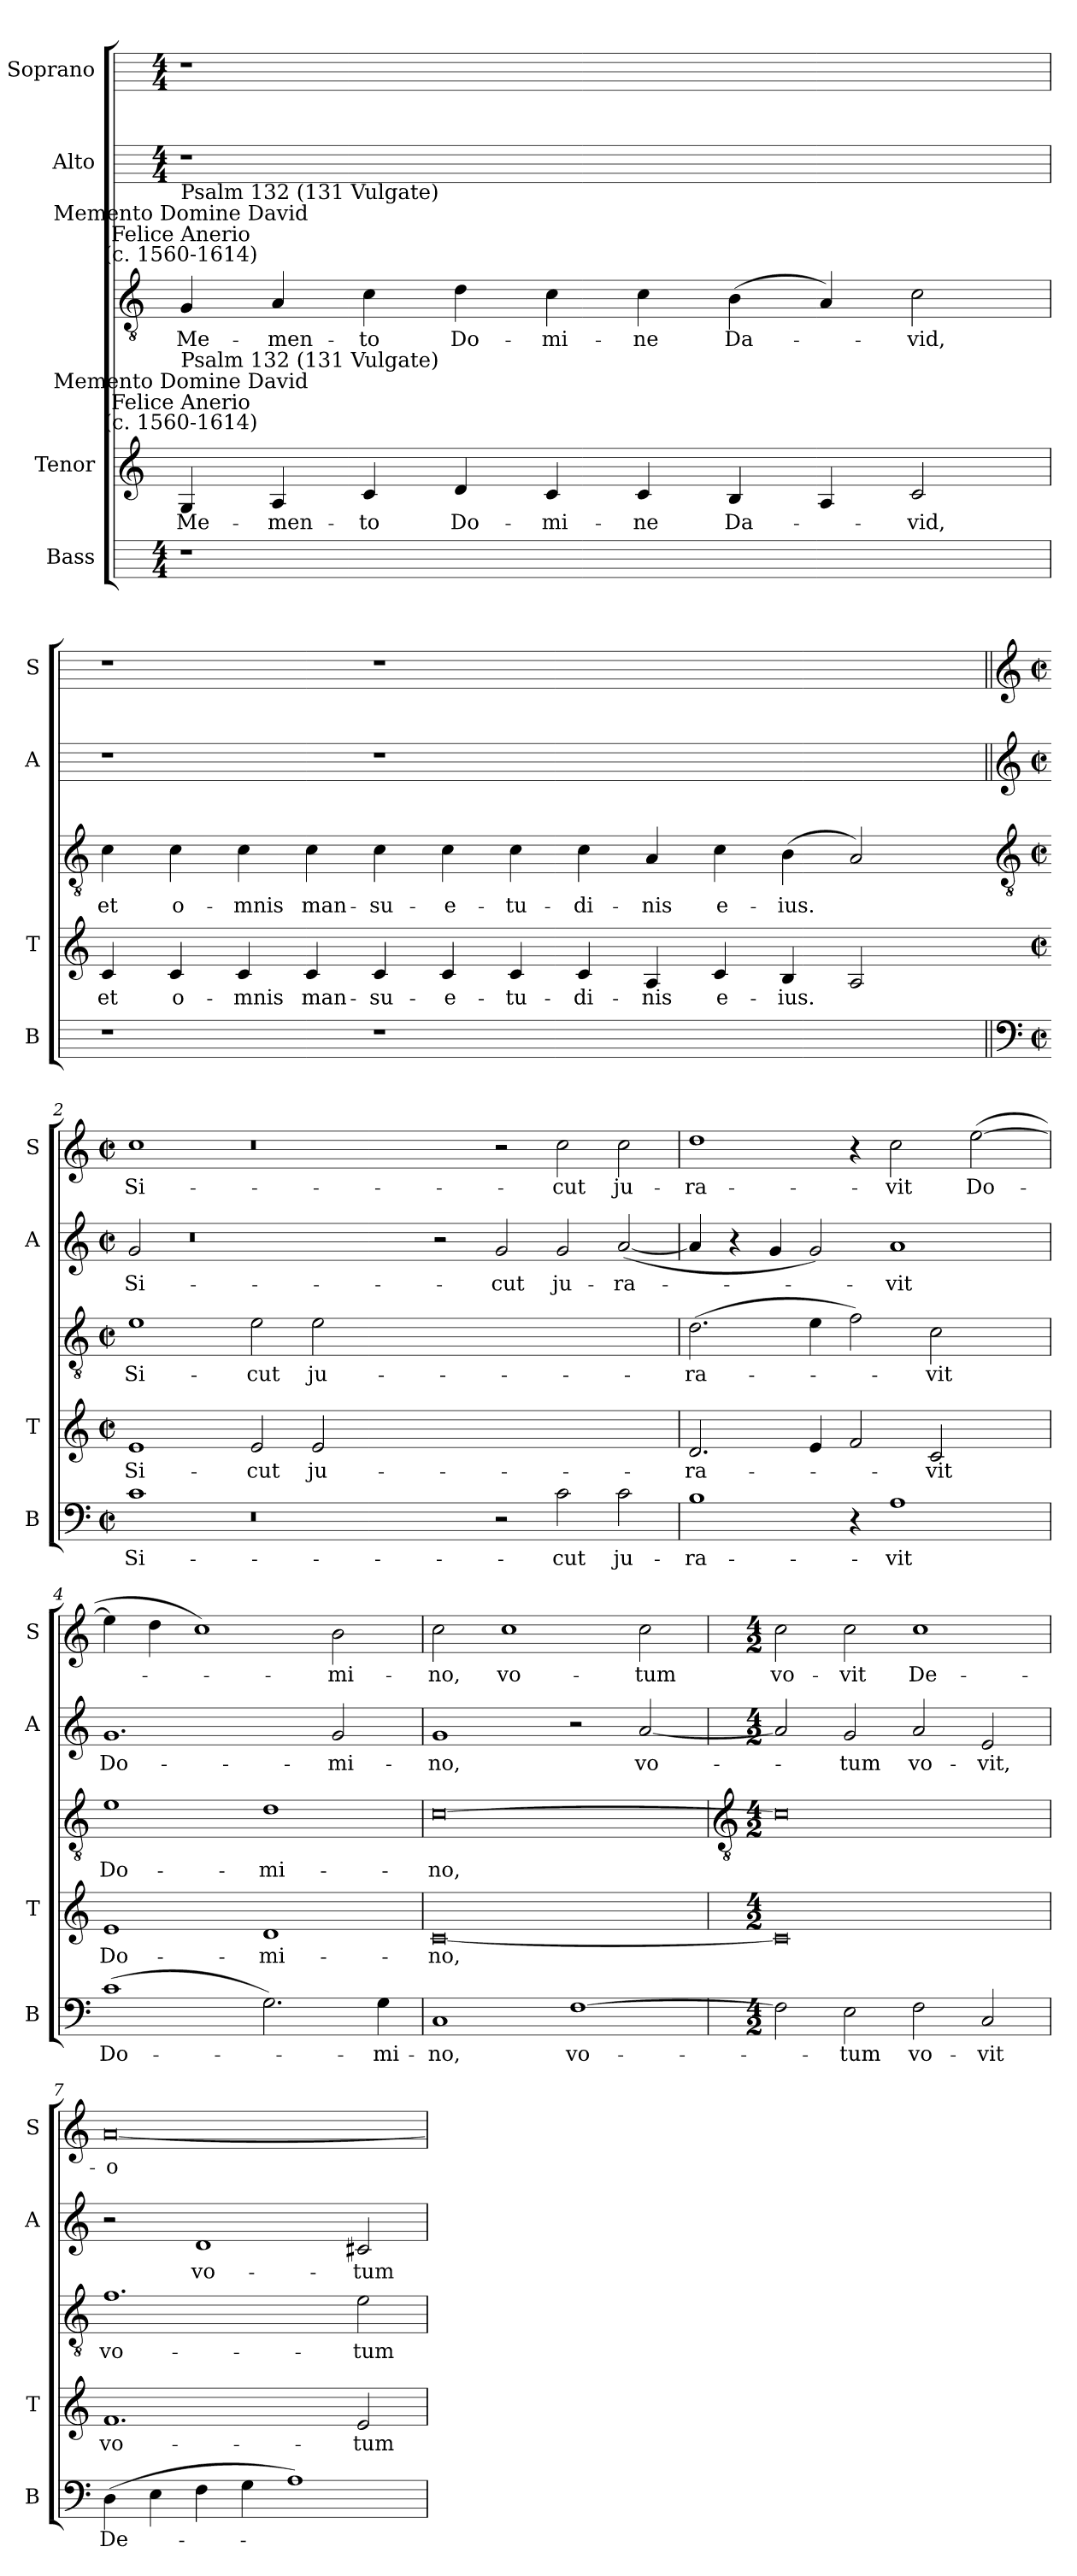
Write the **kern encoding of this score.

**kern	**text	**kern	**text	**kern	**text	**kern	**text	**kern	**text
*part4	*part4	*part3	*part3	*part3	*part3	*part2	*part2	*part1	*part1
*staff5	*staff5	*staff4	*staff4	*staff3	*staff3	*staff2	*staff2	*staff1	*staff1
*I"Bass	*	*I"Tenor	*	*	*	*I"Alto	*	*I"Soprano	*
*I'B	*	*I'T	*	*	*	*I'A	*	*I'S	*
*	*	*	*	*clefGv2	*	*	*	*	*
*	*	*k[]	*	*k[]	*	*	*	*	*
*	*	*C:	*	*C:	*	*	*	*	*
*M4/4	*	*	*	*	*	*M4/4	*	*M4/4	*
=	=	=	=	=	=	=	=	=	=
!	!	!	!	!LO:TX:a:cj:t=Felice Anerio\n(c. 1560-1614)	!	!	!	!	!
!	!	!	!	!LO:TX:a:cj:t=Memento Domine David	!	!	!	!	!
!	!	!	!	!LO:TX:a:t=Psalm 132 (131 Vulgate)	!	!	!	!	!
!	!	!LO:TX:a:cj:t=Felice Anerio\n(c. 1560-1614)	!	!	!	!	!	!	!
!	!	!LO:TX:a:cj:t=Memento Domine David	!	!	!	!	!	!	!
!	!	!LO:TX:a:t=Psalm 132 (131 Vulgate)	!	!	!	!	!	!	!
!	!	!	!LO:LY:b	!	!LO:LY:b	!	!	!	!
1r	.	4G	Me-	4G	Me-	1r	.	1r	.
!	!	!	!LO:LY:b	!	!LO:LY:b	!	!	!	!
.	.	4A	-men-	4A	-men-	.	.	.	.
!	!	!	!LO:LY:b	!	!LO:LY:b	!	!	!	!
.	.	4c	-to	4c	-to	.	.	.	.
!	!	!	!LO:LY:b	!	!LO:LY:b	!	!	!	!
.	.	4d	Do-	4d	Do-	.	.	.	.
!	!	!	!LO:LY:b	!	!LO:LY:b	!	!	!	!
1.ryy	.	4c	-mi-	4c	-mi-	1.ryy	.	1.ryy	.
!	!	!	!LO:LY:b	!	!LO:LY:b	!	!	!	!
.	.	4c	-ne	4c	-ne	.	.	.	.
!	!	!	!LO:LY:b	!	!LO:LY:b	!	!	!	!
.	.	4B	Da-	(<4B	Da-	.	.	.	.
.	.	4A	.	4A)	.	.	.	.	.
!	!	!	!LO:LY:b	!	!LO:LY:b	!	!	!	!
.	.	2c	vid,	2c	vid,	.	.	.	.
=1	=1	=1	=1	=1	=1	=1	=1	=1	=1
!	!	!	!LO:LY:b	!	!LO:LY:b	!	!	!	!
1r	.	4c	et	4c	et	1r	.	1r	.
!	!	!	!LO:LY:b	!	!LO:LY:b	!	!	!	!
.	.	4c	o-	4c	o-	.	.	.	.
!	!	!	!LO:LY:b	!	!LO:LY:b	!	!	!	!
.	.	4c	-mnis	4c	-mnis	.	.	.	.
!	!	!	!LO:LY:b	!	!LO:LY:b	!	!	!	!
.	.	4c	man-	4c	man-	.	.	.	.
!	!	!	!LO:LY:b	!	!LO:LY:b	!	!	!	!
1r	.	4c	-su-	4c	-su-	1r	.	1r	.
!	!	!	!LO:LY:b	!	!LO:LY:b	!	!	!	!
.	.	4c	-e-	4c	-e-	.	.	.	.
!	!	!	!LO:LY:b	!	!LO:LY:b	!	!	!	!
.	.	4c	-tu-	4c	-tu-	.	.	.	.
!	!	!	!LO:LY:b	!	!LO:LY:b	!	!	!	!
.	.	4c	-di-	4c	-di-	.	.	.	.
!	!	!	!LO:LY:b	!	!LO:LY:b	!	!	!	!
1ryy	.	4A	-nis	4A	-nis	1ryy	.	1ryy	.
!	!	!	!LO:LY:b	!	!LO:LY:b	!	!	!	!
.	.	4c	e-	4c	e-	.	.	.	.
!	!	!	!LO:LY:b	!	!LO:LY:b	!	!	!	!
.	.	4B	-ius.	(<4B	-ius.	.	.	.	.
.	.	2A	.	2A)	.	.	.	.	.
4ryy	.	.	.	.	.	4ryy	.	4ryy	.
!!LO:LB:g=z
=2||	=2||	=2-	=2||	=2-	=2||	=2||	=2||	=2||	=2||
*clefF4	*	*	*	*clefGv2	*	*clefG2	*	*clefG2	*
*k[]	*	*	*	*	*	*k[]	*	*k[]	*
*C:	*	*	*	*	*	*C:	*	*C:	*
*M4/2	*	*M4/2	*	*M4/2	*	*M4/2	*	*M4/2	*
*met(c|)	*	*met(c|)	*	*met(c|)	*	*met(c|)	*	*met(c|)	*
!	!LO:LY:b	!	!LO:LY:b	!	!LO:LY:b	!	!LO:LY:b	!	!LO:LY:b
1c	Si-	1e	Si-	1e	Si-	2g	Si-	1cc	Si-
.	.	.	.	.	.	0r	.	.	.
!	!	!	!LO:LY:b	!	!LO:LY:b	!	!	!	!
0r	.	2e	-cut	2e	-cut	.	.	0r	.
!	!	!	!LO:LY:b	!	!LO:LY:b	!	!	!	!
.	.	2e	ju-	2e	ju-	.	.	.	.
.	.	0ryy	.	0ryy	.	.	.	.	.
.	.	.	.	.	.	2r	.	.	.
!	!	!	!	!	!	!	!LO:LY:b	!	!
2r	.	.	.	.	.	2g	-cut	2r	.
!	!LO:LY:b	!	!	!	!	!	!LO:LY:b	!	!LO:LY:b
2c	-cut	.	.	.	.	2g	ju-	2cc	-cut
!	!LO:LY:b	!	!	!	!	!	!LO:LY:b	!	!LO:LY:b
2c	ju-	2ryy	.	2ryy	.	(<[2a	-ra-	2cc	ju-
=3	=3	=3	=3	=3	=3	=3	=3	=3	=3
!	!LO:LY:b	!	!LO:LY:b	!	!LO:LY:b	!	!	!	!LO:LY:b
1B	-ra-	2.d	-ra-	(>2.d	-ra-	4a]	.	1dd	-ra-
.	.	.	.	.	.	4r	.	.	.
.	.	.	.	.	.	4g	.	.	.
.	.	4e	.	4e	.	2g)	.	.	.
4r	.	2f	.	2f)	.	.	.	4r	.
!	!LO:LY:b	!	!	!	!	!	!LO:LY:b	!	!LO:LY:b
1A	-vit	.	.	.	.	1a	vit	2cc	-vit
!	!	!	!LO:LY:b	!	!LO:LY:b	!	!	!	!
.	.	2c	vit	2c	vit	.	.	.	.
!	!	!	!	!	!	!	!	!	!LO:LY:b
.	.	.	.	.	.	.	.	(>[2ee	Do-
.	.	4ryy	.	4ryy	.	.	.	.	.
=4	=4	=4	=4	=4	=4	=4	=4	=4	=4
!	!LO:LY:b	!	!LO:LY:b	!	!LO:LY:b	!	!LO:LY:b	!	!
(>1c	Do-	1e	Do-	1e	Do-	1.g	Do-	4ee]	.
.	.	.	.	.	.	.	.	4dd	.
.	.	.	.	.	.	.	.	1cc)	.
!	!	!	!LO:LY:b	!	!LO:LY:b	!	!	!	!
2.G)	.	1d	-mi-	1d	-mi-	.	.	.	.
!	!	!	!	!	!	!	!LO:LY:b	!	!LO:LY:b
.	.	.	.	.	.	2g	-mi-	2b	mi-
!	!LO:LY:b	!	!	!	!	!	!	!	!
4G	mi-	.	.	.	.	.	.	.	.
=5	=5	=5	=5	=5	=5	=5	=5	=5	=5
!	!LO:LY:b	!	!LO:LY:b	!	!LO:LY:b	!	!LO:LY:b	!	!LO:LY:b
1C	-no,	[0c	-no,	[0c	-no,	1g	-no,	2cc	-no,
!	!	!	!	!	!	!	!	!	!LO:LY:b
.	.	.	.	.	.	.	.	1cc	vo-
!	!LO:LY:b	!	!	!	!	!	!	!	!
[1F	vo-	.	.	.	.	2r	.	.	.
!	!	!	!	!	!	!	!LO:LY:b	!	!LO:LY:b
.	.	.	.	.	.	[2a	vo-	2cc	-tum
!!LO:LB:g=z
=6	=6	=6	=6	=6	=6	=6	=6	=6	=6
*	*	*	*	*clefGv2	*	*	*	*	*
*M4/2	*	*M4/2	*	*M4/2	*	*M4/2	*	*M4/2	*
!	!	!	!	!	!	!	!	!	!LO:LY:b
2F]	.	0c]	.	0c]	.	2a]	.	2cc	vo-
!	!LO:LY:b	!	!	!	!	!	!LO:LY:b	!	!LO:LY:b
2E	tum	.	.	.	.	2g	tum	2cc	-vit
!	!LO:LY:b	!	!	!	!	!	!LO:LY:b	!	!LO:LY:b
2F	vo-	.	.	.	.	2a	vo-	1cc	De-
!	!LO:LY:b	!	!	!	!	!	!LO:LY:b	!	!
2C	-vit	.	.	.	.	2e	-vit,	.	.
=7	=7	=7	=7	=7	=7	=7	=7	=7	=7
!	!LO:LY:b	!	!LO:LY:b	!	!LO:LY:b	!	!	!	!LO:LY:b
(>4D	De-	1.f	vo-	1.f	vo-	2r	.	[0a	-o
4E	.	.	.	.	.	.	.	.	.
!	!	!	!	!	!	!	!LO:LY:b	!	!
4F	.	.	.	.	.	1d	vo-	.	.
4G	.	.	.	.	.	.	.	.	.
1A)	.	.	.	.	.	.	.	.	.
!	!	!	!LO:LY:b	!	!LO:LY:b	!	!LO:LY:b	!	!
.	.	2e	-tum	2e	-tum	2c#X	-tum	.	.
=	=	=	=	=	=	=	=	=	=
*-	*-	*-	*-	*-	*-	*-	*-	*-	*-
